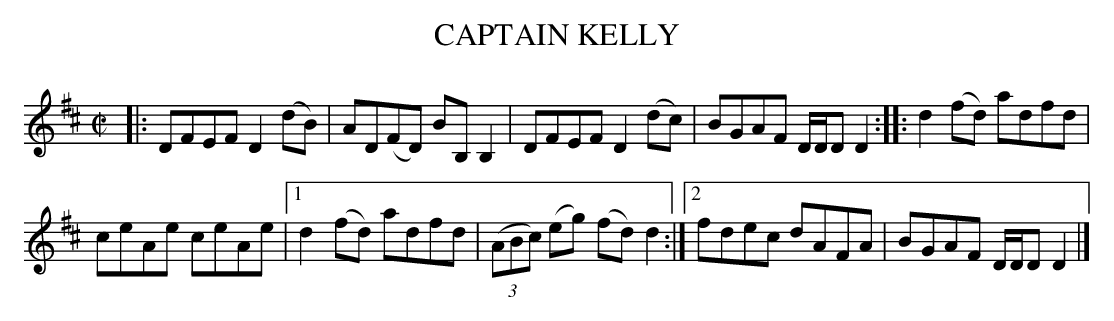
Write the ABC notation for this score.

X:1
T: CAPTAIN KELLY
M: C|
L: 1/8
K: D
|:\
DFEF D2(dB) | AD(FD) BB,B,2 |\
DFEF D2(dc) | BGAF D/D/D D2 ::\
d2(fd) adfd |
ceAe ceAe |\
[1 d2(fd) adfd | (3(ABc) (eg) (fd)d2 :|\
[2 fdec dAFA | BGAF D/D/D D2 |]
